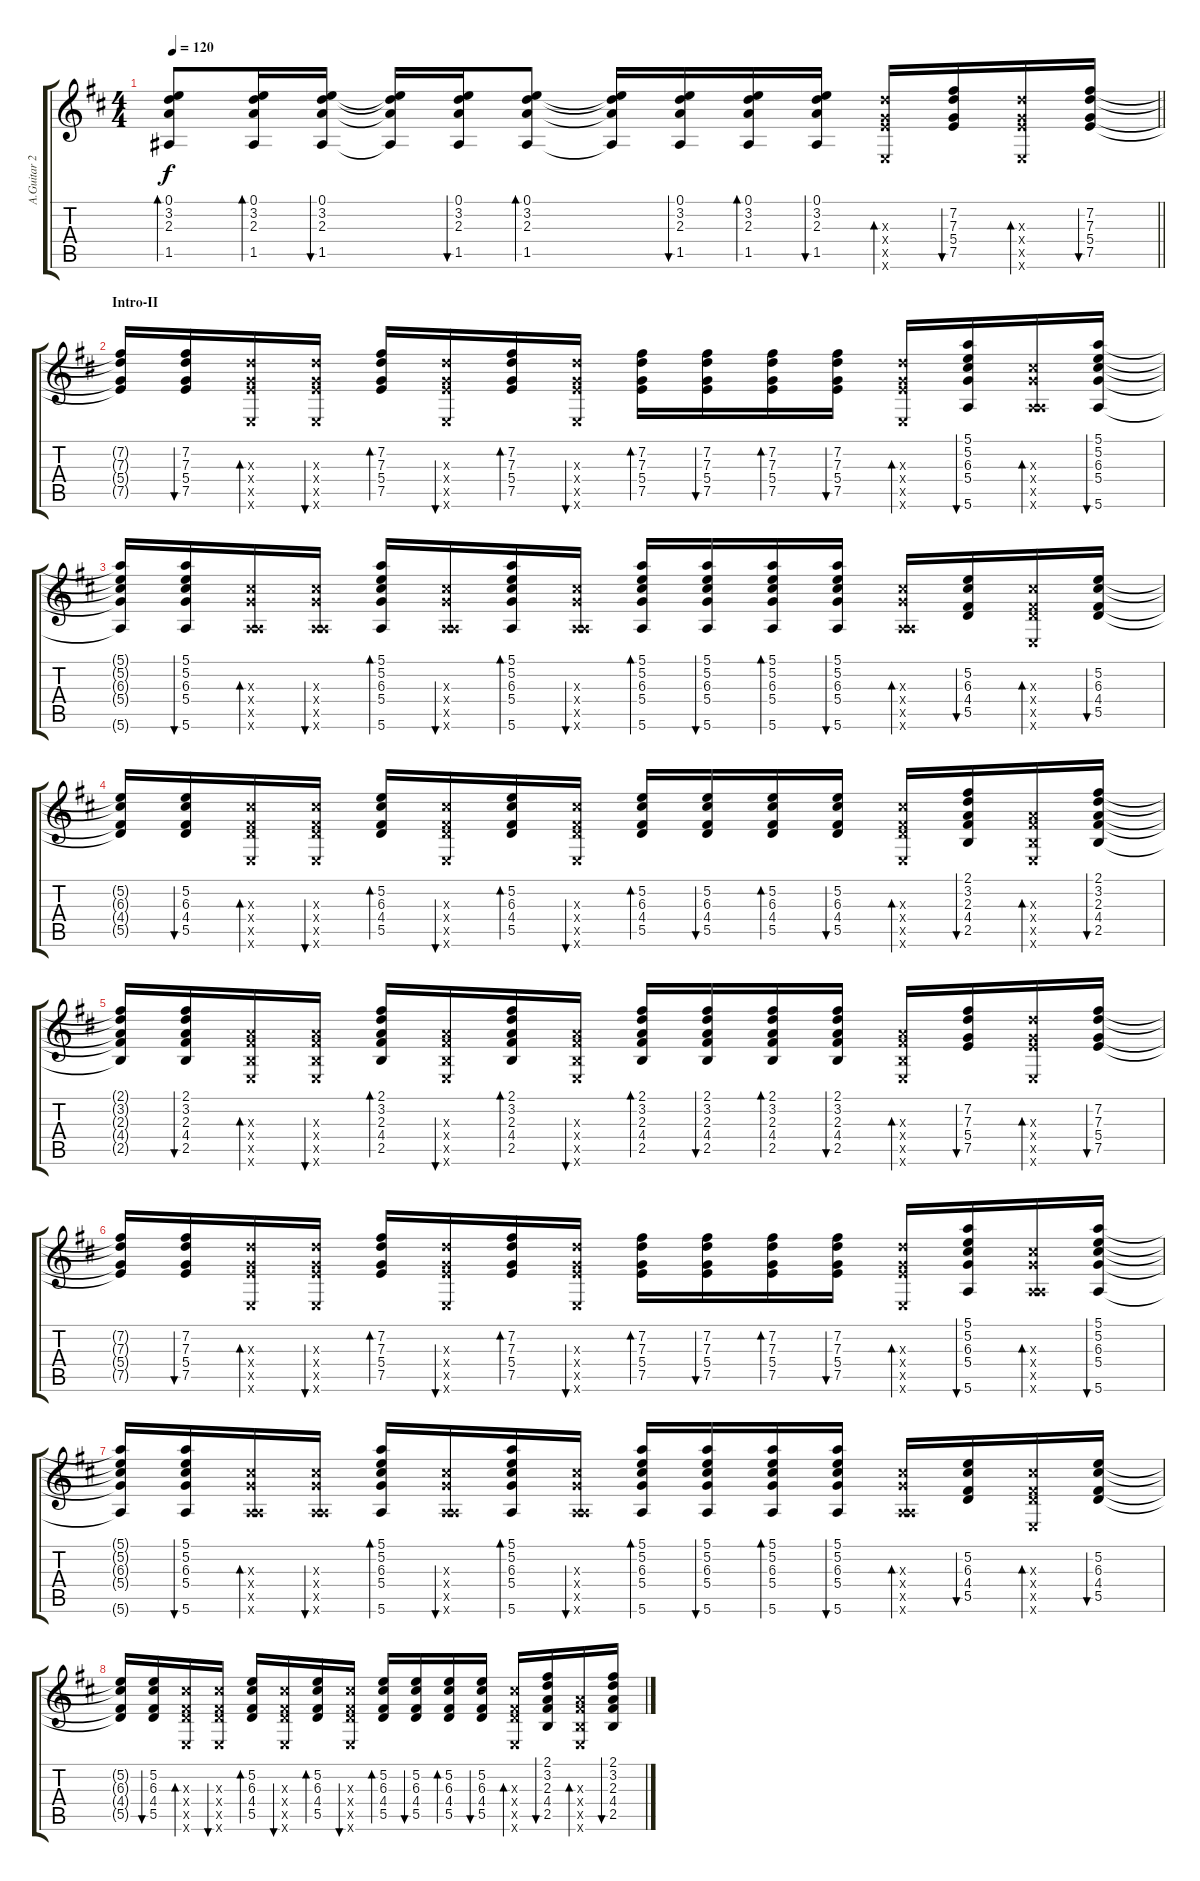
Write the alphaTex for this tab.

\track ("A.Guitar 2" "A.Guitar 2") {instrument acousticguitarsteel}
\staff {score tabs}
\tuning (E4 B3 G3 D3 A2 E2) {hide}
\ts (4 4)
\tempo 120
\clef g2
\barLineRight lightlight
\ks d
(0.1 3.2 2.3 1.5).8{bd 30 dy f} (0.1 3.2 2.3 1.5).16{bd 30} (0.1 3.2 2.3 1.5).16{bu 30} (0.1{t} 3.2{t} 2.3{t} 1.5{t}).16 (0.1 3.2 2.3 1.5).16{bu 30} (0.1 3.2 2.3 1.5).8{bd 30} (0.1{t} 3.2{t} 2.3{t} 1.5{t}).16 (0.1 3.2 2.3 1.5).16{bu 30} (0.1 3.2 2.3 1.5).16{bd 30} (0.1 3.2 2.3 1.5).16{bu 30} (7.3{x} 5.4{x} 7.5{x} 0.6{x}).16{bd 30} (7.2 7.3 5.4 7.5).16{bu 30} (7.3{x} 5.4{x} 7.5{x} 0.6{x}).16{bd 30} (7.2 7.3 5.4 7.5).16{bu 30} |
\section ("" "Intro-II")
(7.2{t} 7.3{t} 5.4{t} 7.5{t}).16 (7.2 7.3 5.4 7.5).16{bu 30} (7.3{x} 5.4{x} 7.5{x} 0.6{x}).16{bd 30} (7.3{x} 5.4{x} 7.5{x} 0.6{x}).16{bu 30} (7.2 7.3 5.4 7.5).16{bd 30} (7.3{x} 5.4{x} 7.5{x} 0.6{x}).16{bu 30} (7.2 7.3 5.4 7.5).16{bd 30} (7.3{x} 5.4{x} 7.5{x} 0.6{x}).16{bu 30} (7.2 7.3 5.4 7.5).16{bd 30} (7.2 7.3 5.4 7.5).16{bu 30} (7.2 7.3 5.4 7.5).16{bd 30} (7.2 7.3 5.4 7.5).16{bu 30} (7.3{x} 5.4{x} 7.5{x} 0.6{x}).16{bd 30} (5.1 5.2 6.3 5.4 5.6).16{bu 30} (6.3{x} 5.4{x} 0.5{x} 5.6{x}).16{bd 30} (5.1 5.2 6.3 5.4 5.6).16{bu 30} |
(5.1{t} 5.2{t} 6.3{t} 5.4{t} 5.6{t}).16 (5.1 5.2 6.3 5.4 5.6).16{bu 30} (6.3{x} 5.4{x} 0.5{x} 5.6{x}).16{bd 30} (6.3{x} 5.4{x} 0.5{x} 5.6{x}).16{bu 30} (5.1 5.2 6.3 5.4 5.6).16{bd 30} (6.3{x} 5.4{x} 0.5{x} 5.6{x}).16{bu 30} (5.1 5.2 6.3 5.4 5.6).16{bd 30} (6.3{x} 5.4{x} 0.5{x} 5.6{x}).16{bu 30} (5.1 5.2 6.3 5.4 5.6).16{bd 30} (5.1 5.2 6.3 5.4 5.6).16{bu 30} (5.1 5.2 6.3 5.4 5.6).16{bd 30} (5.1 5.2 6.3 5.4 5.6).16{bu 30} (6.3{x} 5.4{x} 0.5{x} 5.6{x}).16{bd 30} (5.2 6.3 4.4 5.5).16{bu 30} (6.3{x} 4.4{x} 5.5{x} 0.6{x}).16{bd 30} (5.2 6.3 4.4 5.5).16{bu 30} |
(5.2{t} 6.3{t} 4.4{t} 5.5{t}).16 (5.2 6.3 4.4 5.5).16{bu 30} (6.3{x} 4.4{x} 5.5{x} 0.6{x}).16{bd 30} (6.3{x} 4.4{x} 5.5{x} 0.6{x}).16{bu 30} (5.2 6.3 4.4 5.5).16{bd 30} (6.3{x} 4.4{x} 5.5{x} 0.6{x}).16{bu 30} (5.2 6.3 4.4 5.5).16{bd 30} (6.3{x} 4.4{x} 5.5{x} 0.6{x}).16{bu 30} (5.2 6.3 4.4 5.5).16{bd 30} (5.2 6.3 4.4 5.5).16{bu 30} (5.2 6.3 4.4 5.5).16{bd 30} (5.2 6.3 4.4 5.5).16{bu 30} (6.3{x} 4.4{x} 5.5{x} 0.6{x}).16{bd 30} (2.1 3.2 2.3 4.4 2.5).16{bu 30} (2.3{x} 4.4{x} 2.5{x} 0.6{x}).16{bd 30} (2.1 3.2 2.3 4.4 2.5).16{bu 30} |
(2.1{t} 3.2{t} 2.3{t} 4.4{t} 2.5{t}).16 (2.1 3.2 2.3 4.4 2.5).16{bu 30} (2.3{x} 4.4{x} 2.5{x} 0.6{x}).16{bd 30} (2.3{x} 4.4{x} 2.5{x} 0.6{x}).16{bu 30} (2.1 3.2 2.3 4.4 2.5).16{bd 30} (2.3{x} 4.4{x} 2.5{x} 0.6{x}).16{bu 30} (2.1 3.2 2.3 4.4 2.5).16{bd 30} (2.3{x} 4.4{x} 2.5{x} 0.6{x}).16{bu 30} (2.1 3.2 2.3 4.4 2.5).16{bd 30} (2.1 3.2 2.3 4.4 2.5).16{bu 30} (2.1 3.2 2.3 4.4 2.5).16{bd 30} (2.1 3.2 2.3 4.4 2.5).16{bu 30} (2.3{x} 4.4{x} 2.5{x} 0.6{x}).16{bd 30} (7.2 7.3 5.4 7.5).16{bu 30} (7.3{x} 5.4{x} 7.5{x} 0.6{x}).16{bd 30} (7.2 7.3 5.4 7.5).16{bu 30} |
(7.2{t} 7.3{t} 5.4{t} 7.5{t}).16 (7.2 7.3 5.4 7.5).16{bu 30} (7.3{x} 5.4{x} 7.5{x} 0.6{x}).16{bd 30} (7.3{x} 5.4{x} 7.5{x} 0.6{x}).16{bu 30} (7.2 7.3 5.4 7.5).16{bd 30} (7.3{x} 5.4{x} 7.5{x} 0.6{x}).16{bu 30} (7.2 7.3 5.4 7.5).16{bd 30} (7.3{x} 5.4{x} 7.5{x} 0.6{x}).16{bu 30} (7.2 7.3 5.4 7.5).16{bd 30} (7.2 7.3 5.4 7.5).16{bu 30} (7.2 7.3 5.4 7.5).16{bd 30} (7.2 7.3 5.4 7.5).16{bu 30} (7.3{x} 5.4{x} 7.5{x} 0.6{x}).16{bd 30} (5.1 5.2 6.3 5.4 5.6).16{bu 30} (6.3{x} 5.4{x} 0.5{x} 5.6{x}).16{bd 30} (5.1 5.2 6.3 5.4 5.6).16{bu 30} |
(5.1{t} 5.2{t} 6.3{t} 5.4{t} 5.6{t}).16 (5.1 5.2 6.3 5.4 5.6).16{bu 30} (6.3{x} 5.4{x} 0.5{x} 5.6{x}).16{bd 30} (6.3{x} 5.4{x} 0.5{x} 5.6{x}).16{bu 30} (5.1 5.2 6.3 5.4 5.6).16{bd 30} (6.3{x} 5.4{x} 0.5{x} 5.6{x}).16{bu 30} (5.1 5.2 6.3 5.4 5.6).16{bd 30} (6.3{x} 5.4{x} 0.5{x} 5.6{x}).16{bu 30} (5.1 5.2 6.3 5.4 5.6).16{bd 30} (5.1 5.2 6.3 5.4 5.6).16{bu 30} (5.1 5.2 6.3 5.4 5.6).16{bd 30} (5.1 5.2 6.3 5.4 5.6).16{bu 30} (6.3{x} 5.4{x} 0.5{x} 5.6{x}).16{bd 30} (5.2 6.3 4.4 5.5).16{bu 30} (6.3{x} 4.4{x} 5.5{x} 0.6{x}).16{bd 30} (5.2 6.3 4.4 5.5).16{bu 30} |
(5.2{t} 6.3{t} 4.4{t} 5.5{t}).16 (5.2 6.3 4.4 5.5).16{bu 30} (6.3{x} 4.4{x} 5.5{x} 0.6{x}).16{bd 30} (6.3{x} 4.4{x} 5.5{x} 0.6{x}).16{bu 30} (5.2 6.3 4.4 5.5).16{bd 30} (6.3{x} 4.4{x} 5.5{x} 0.6{x}).16{bu 30} (5.2 6.3 4.4 5.5).16{bd 30} (6.3{x} 4.4{x} 5.5{x} 0.6{x}).16{bu 30} (5.2 6.3 4.4 5.5).16{bd 30} (5.2 6.3 4.4 5.5).16{bu 30} (5.2 6.3 4.4 5.5).16{bd 30} (5.2 6.3 4.4 5.5).16{bu 30} (6.3{x} 4.4{x} 5.5{x} 0.6{x}).16{bd 30} (2.1 3.2 2.3 4.4 2.5).16{bu 30} (2.3{x} 4.4{x} 2.5{x} 0.6{x}).16{bd 30} (2.1 3.2 2.3 4.4 2.5).16{bu 30}
